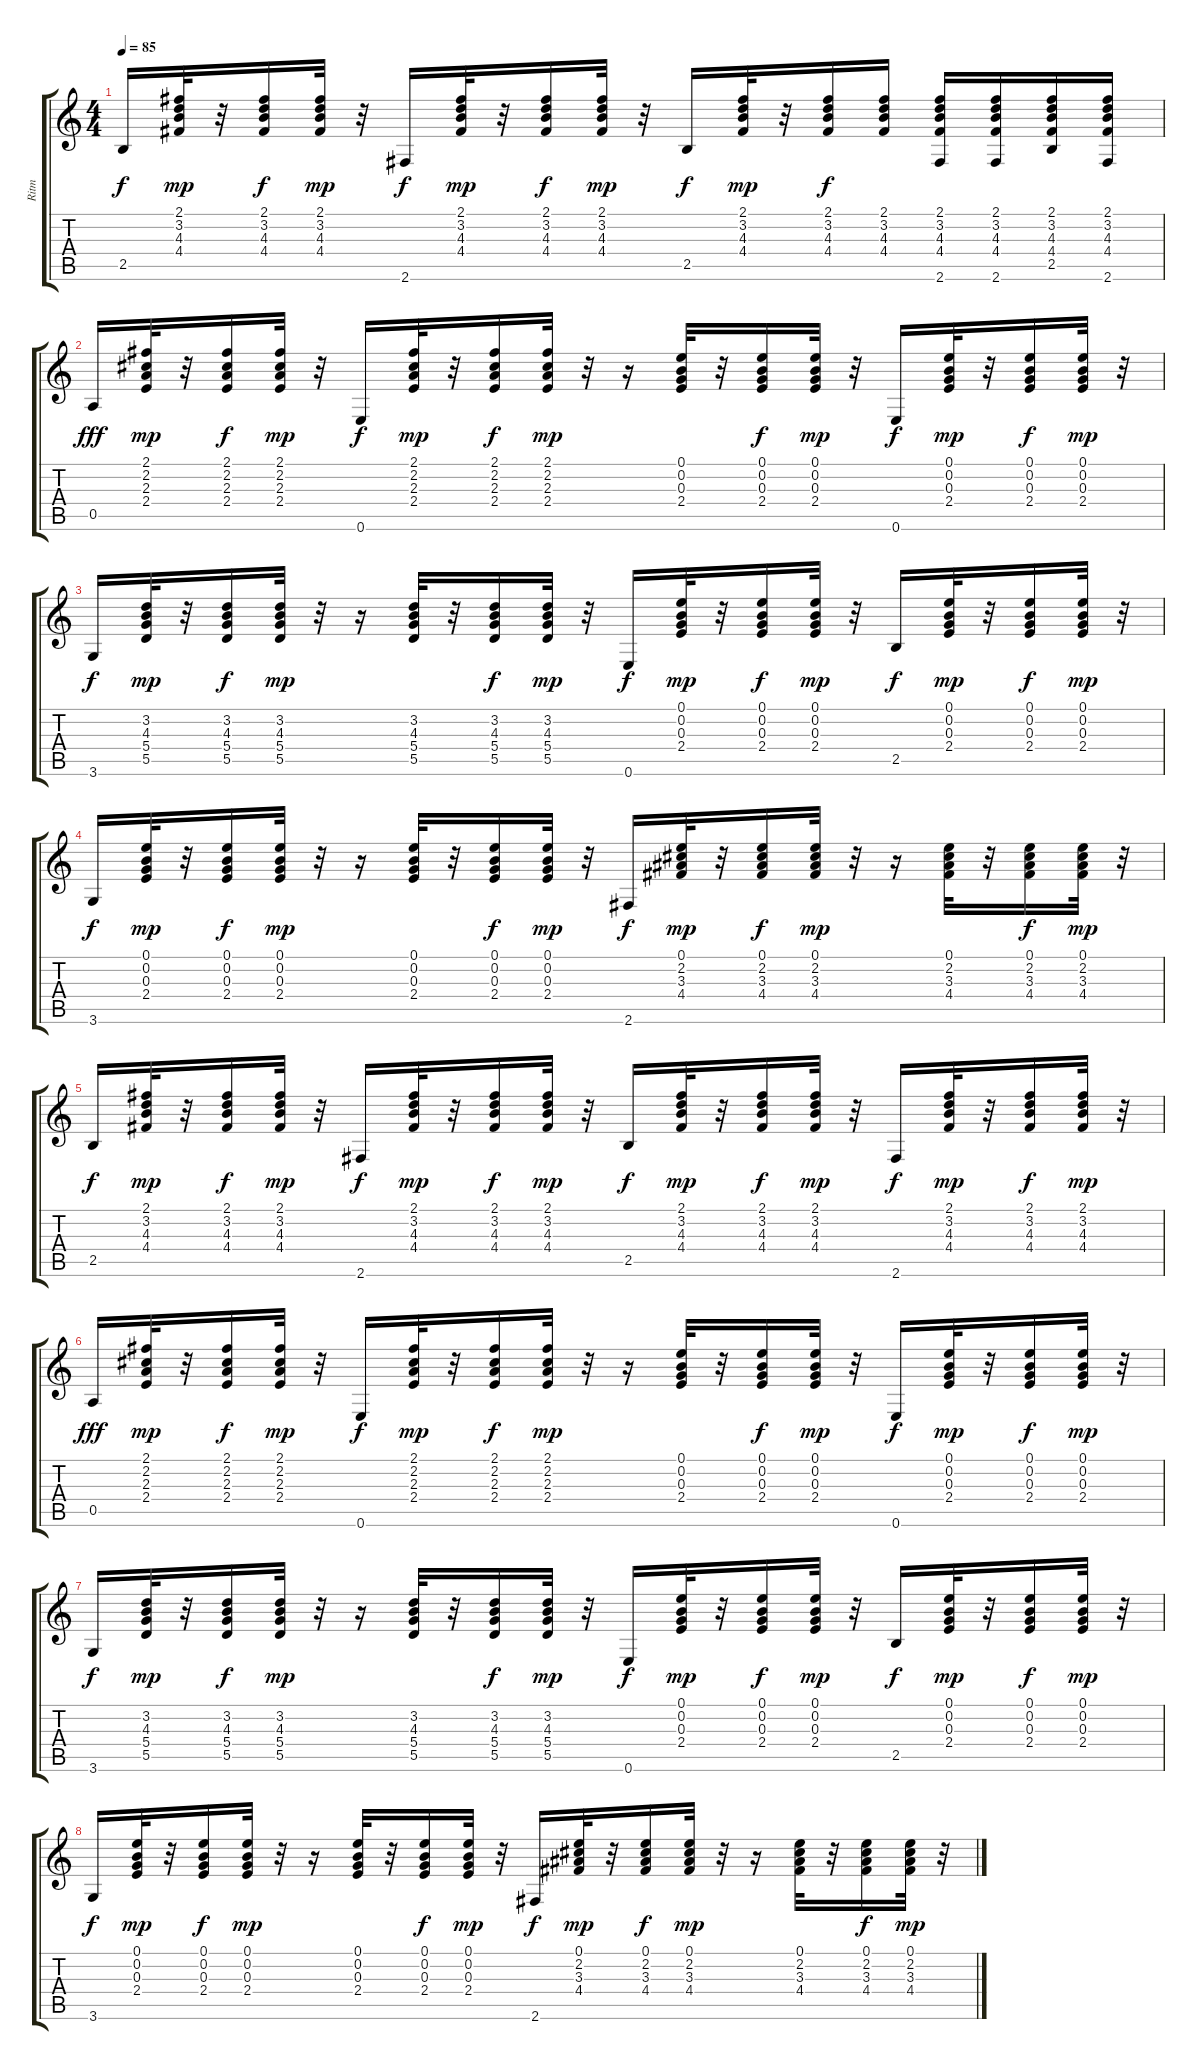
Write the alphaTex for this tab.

\track ("Ritm" "Ritm") {instrument acousticguitarsteel}
\staff {score tabs}
\tuning (E4 B3 G3 D3 A2 E2) {hide}
\ts (4 4)
\tempo 85
\clef g2
\ks c
2.5.16{dy f} (2.1 3.2 4.3 4.4).32{dy mp} r.32 (2.1 3.2 4.3 4.4).16{dy f} (2.1 3.2 4.3 4.4).32{dy mp} r.32 2.6.16{dy f} (2.1 3.2 4.3 4.4).32{dy mp} r.32 (2.1 3.2 4.3 4.4).16{dy f} (2.1 3.2 4.3 4.4).32{dy mp} r.32 2.5.16{dy f} (2.1 3.2 4.3 4.4).32{dy mp} r.32 (2.1 3.2 4.3 4.4).16{dy f} (2.1 3.2 4.3 4.4).16 (2.1 3.2 4.3 4.4 2.6).16 (2.1 3.2 4.3 4.4 2.6).16 (2.1 3.2 4.3 4.4 2.5).16 (2.1 3.2 4.3 4.4 2.6).16 |
0.5.16{dy fff} (2.1 2.2 2.3 2.4).32{dy mp} r.32 (2.1 2.2 2.3 2.4).16{dy f} (2.1 2.2 2.3 2.4).32{dy mp} r.32 0.6.16{dy f} (2.1 2.2 2.3 2.4).32{dy mp} r.32 (2.1 2.2 2.3 2.4).16{dy f} (2.1 2.2 2.3 2.4).32{dy mp} r.32 r.16 (0.1 0.2 0.3 2.4).32 r.32 (0.1 0.2 0.3 2.4).16{dy f} (0.1 0.2 0.3 2.4).32{dy mp} r.32 0.6.16{dy f} (0.1 0.2 0.3 2.4).32{dy mp} r.32 (0.1 0.2 0.3 2.4).16{dy f} (0.1 0.2 0.3 2.4).32{dy mp} r.32 |
3.6.16{dy f} (3.2 4.3 5.4 5.5).32{dy mp} r.32 (3.2 4.3 5.4 5.5).16{dy f} (3.2 4.3 5.4 5.5).32{dy mp} r.32 r.16 (3.2 4.3 5.4 5.5).32 r.32 (3.2 4.3 5.4 5.5).16{dy f} (3.2 4.3 5.4 5.5).32{dy mp} r.32 0.6.16{dy f} (0.1 0.2 0.3 2.4).32{dy mp} r.32 (0.1 0.2 0.3 2.4).16{dy f} (0.1 0.2 0.3 2.4).32{dy mp} r.32 2.5.16{dy f} (0.1 0.2 0.3 2.4).32{dy mp} r.32 (0.1 0.2 0.3 2.4).16{dy f} (0.1 0.2 0.3 2.4).32{dy mp} r.32 |
3.6.16{dy f} (0.1 0.2 0.3 2.4).32{dy mp} r.32 (0.1 0.2 0.3 2.4).16{dy f} (0.1 0.2 0.3 2.4).32{dy mp} r.32 r.16 (0.1 0.2 0.3 2.4).32 r.32 (0.1 0.2 0.3 2.4).16{dy f} (0.1 0.2 0.3 2.4).32{dy mp} r.32 2.6.16{dy f} (0.1 2.2 3.3 4.4).32{dy mp} r.32 (0.1 2.2 3.3 4.4).16{dy f} (0.1 2.2 3.3 4.4).32{dy mp} r.32 r.16 (0.1 2.2 3.3 4.4).32 r.32 (0.1 2.2 3.3 4.4).16{dy f} (0.1 2.2 3.3 4.4).32{dy mp} r.32 |
2.5.16{dy f} (2.1 3.2 4.3 4.4).32{dy mp} r.32 (2.1 3.2 4.3 4.4).16{dy f} (2.1 3.2 4.3 4.4).32{dy mp} r.32 2.6.16{dy f} (2.1 3.2 4.3 4.4).32{dy mp} r.32 (2.1 3.2 4.3 4.4).16{dy f} (2.1 3.2 4.3 4.4).32{dy mp} r.32 2.5.16{dy f} (2.1 3.2 4.3 4.4).32{dy mp} r.32 (2.1 3.2 4.3 4.4).16{dy f} (2.1 3.2 4.3 4.4).32{dy mp} r.32 2.6.16{dy f} (2.1 3.2 4.3 4.4).32{dy mp} r.32 (2.1 3.2 4.3 4.4).16{dy f} (2.1 3.2 4.3 4.4).32{dy mp} r.32 |
0.5.16{dy fff} (2.1 2.2 2.3 2.4).32{dy mp} r.32 (2.1 2.2 2.3 2.4).16{dy f} (2.1 2.2 2.3 2.4).32{dy mp} r.32 0.6.16{dy f} (2.1 2.2 2.3 2.4).32{dy mp} r.32 (2.1 2.2 2.3 2.4).16{dy f} (2.1 2.2 2.3 2.4).32{dy mp} r.32 r.16 (0.1 0.2 0.3 2.4).32 r.32 (0.1 0.2 0.3 2.4).16{dy f} (0.1 0.2 0.3 2.4).32{dy mp} r.32 0.6.16{dy f} (0.1 0.2 0.3 2.4).32{dy mp} r.32 (0.1 0.2 0.3 2.4).16{dy f} (0.1 0.2 0.3 2.4).32{dy mp} r.32 |
3.6.16{dy f} (3.2 4.3 5.4 5.5).32{dy mp} r.32 (3.2 4.3 5.4 5.5).16{dy f} (3.2 4.3 5.4 5.5).32{dy mp} r.32 r.16 (3.2 4.3 5.4 5.5).32 r.32 (3.2 4.3 5.4 5.5).16{dy f} (3.2 4.3 5.4 5.5).32{dy mp} r.32 0.6.16{dy f} (0.1 0.2 0.3 2.4).32{dy mp} r.32 (0.1 0.2 0.3 2.4).16{dy f} (0.1 0.2 0.3 2.4).32{dy mp} r.32 2.5.16{dy f} (0.1 0.2 0.3 2.4).32{dy mp} r.32 (0.1 0.2 0.3 2.4).16{dy f} (0.1 0.2 0.3 2.4).32{dy mp} r.32 |
3.6.16{dy f} (0.1 0.2 0.3 2.4).32{dy mp} r.32 (0.1 0.2 0.3 2.4).16{dy f} (0.1 0.2 0.3 2.4).32{dy mp} r.32 r.16 (0.1 0.2 0.3 2.4).32 r.32 (0.1 0.2 0.3 2.4).16{dy f} (0.1 0.2 0.3 2.4).32{dy mp} r.32 2.6.16{dy f} (0.1 2.2 3.3 4.4).32{dy mp} r.32 (0.1 2.2 3.3 4.4).16{dy f} (0.1 2.2 3.3 4.4).32{dy mp} r.32 r.16 (0.1 2.2 3.3 4.4).32 r.32 (0.1 2.2 3.3 4.4).16{dy f} (0.1 2.2 3.3 4.4).32{dy mp} r.32
